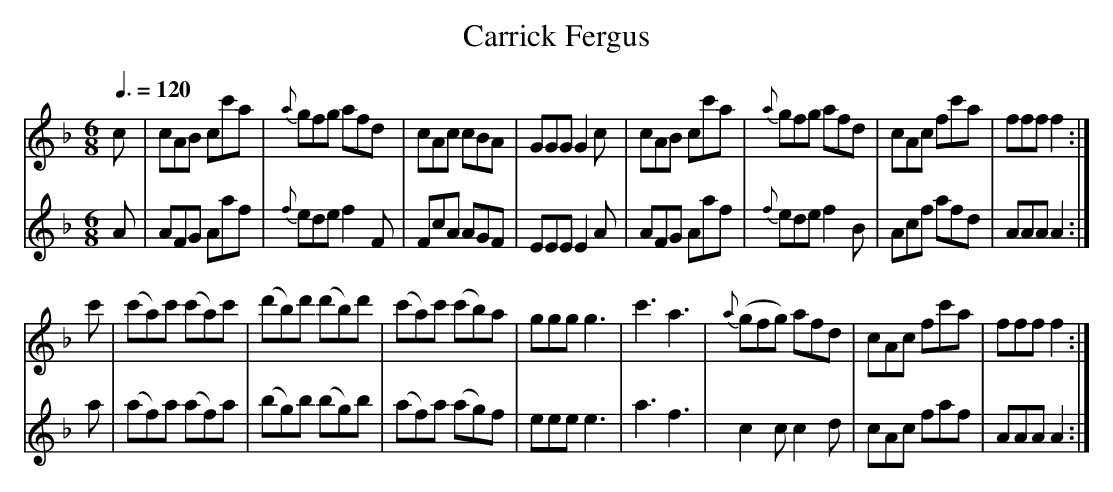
X:1
T:Carrick Fergus
M:6/8
L:1/8
Q:3/8=120
K:F
[V:1] c | cAB     cc'a  | {a}gfg     afd   | cAc     cBA  |GGG G2c|\
          cAB     cc'a  | {a}gfg     afd   | cAc     fc'a |fff f2:|
[V:2] A | AFG     Aaf   | {f}ede     f2F   | FcA     AGF  |EEE E2A|\
          AFG     Aaf   | {f}ede     f2B   | Acf     afd  |AAA A2:|
[V:1] c'|(c'a)c' (c'a)c'|   (d'b)d' (d'b)d'|(c'a)c' (c'b)a|ggg g3 |\
          c'3     a3    |{a}(gfg)    afd   | cAc     fc'a |fff f2:|
[V:2] a |(af)a   (af)a  |   (bg)b   (bg)b  |(af)a   (ag)f |eee e3 |\
          a3      f3    |    c2c     c2d   | cAc     faf  |AAA A2:|
